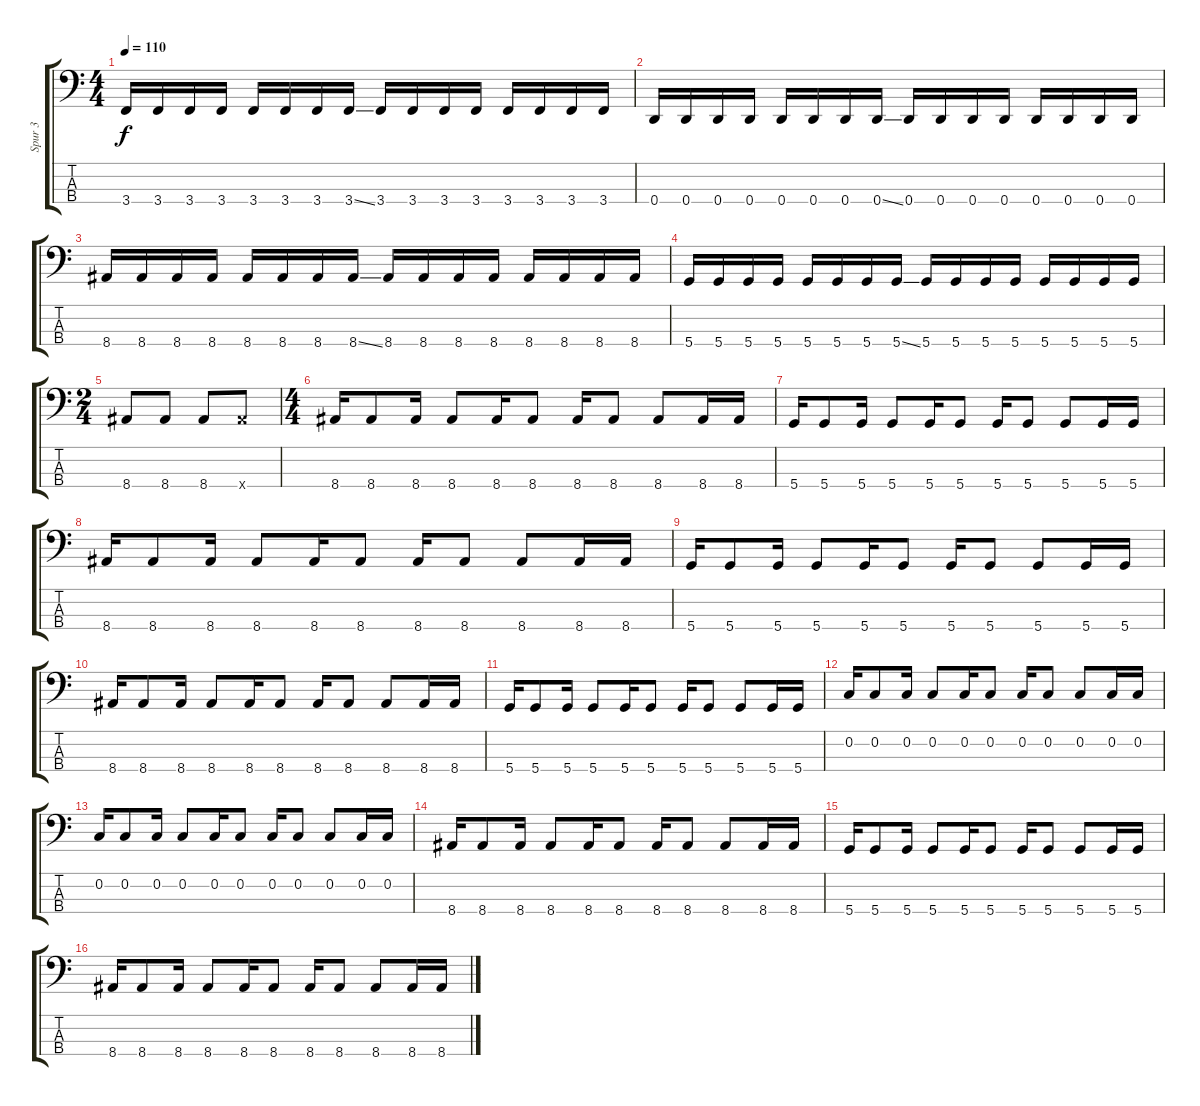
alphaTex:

\track ("Spur 3" "Spur 3") {instrument electricbasspick}
\staff {score tabs}
\tuning (F2 C2 G1 D1) {hide}
\ts (4 4)
\tempo 110
\clef f4
\ks c
3.4.16{dy f} 3.4.16 3.4.16 3.4.16 3.4.16 3.4.16 3.4.16 3.4{ss}.16 3.4.16 3.4.16 3.4.16 3.4.16 3.4.16 3.4.16 3.4.16 3.4.16 |
0.4.16 0.4.16 0.4.16 0.4.16 0.4.16 0.4.16 0.4.16 0.4{ss}.16 0.4.16 0.4.16 0.4.16 0.4.16 0.4.16 0.4.16 0.4.16 0.4.16 |
8.4.16 8.4.16 8.4.16 8.4.16 8.4.16 8.4.16 8.4.16 8.4{ss}.16 8.4.16 8.4.16 8.4.16 8.4.16 8.4.16 8.4.16 8.4.16 8.4.16 |
5.4.16 5.4.16 5.4.16 5.4.16 5.4.16 5.4.16 5.4.16 5.4{ss}.16 5.4.16 5.4.16 5.4.16 5.4.16 5.4.16 5.4.16 5.4.16 5.4.16 |
\ts (2 4)
8.4.8 8.4.8 8.4.8 8.4{x}.8 |
\ts (4 4)
8.4.16 8.4.8 8.4.16 8.4.8 8.4.16 8.4.8 8.4.16 8.4.8 8.4.8 8.4.16 8.4.16 |
5.4.16 5.4.8 5.4.16 5.4.8 5.4.16 5.4.8 5.4.16 5.4.8 5.4.8 5.4.16 5.4.16 |
8.4.16 8.4.8 8.4.16 8.4.8 8.4.16 8.4.8 8.4.16 8.4.8 8.4.8 8.4.16 8.4.16 |
5.4.16 5.4.8 5.4.16 5.4.8 5.4.16 5.4.8 5.4.16 5.4.8 5.4.8 5.4.16 5.4.16 |
8.4.16 8.4.8 8.4.16 8.4.8 8.4.16 8.4.8 8.4.16 8.4.8 8.4.8 8.4.16 8.4.16 |
5.4.16 5.4.8 5.4.16 5.4.8 5.4.16 5.4.8 5.4.16 5.4.8 5.4.8 5.4.16 5.4.16 |
0.2.16 0.2.8 0.2.16 0.2.8 0.2.16 0.2.8 0.2.16 0.2.8 0.2.8 0.2.16 0.2.16 |
0.2.16 0.2.8 0.2.16 0.2.8 0.2.16 0.2.8 0.2.16 0.2.8 0.2.8 0.2.16 0.2.16 |
8.4.16 8.4.8 8.4.16 8.4.8 8.4.16 8.4.8 8.4.16 8.4.8 8.4.8 8.4.16 8.4.16 |
5.4.16 5.4.8 5.4.16 5.4.8 5.4.16 5.4.8 5.4.16 5.4.8 5.4.8 5.4.16 5.4.16 |
8.4.16 8.4.8 8.4.16 8.4.8 8.4.16 8.4.8 8.4.16 8.4.8 8.4.8 8.4.16 8.4.16
